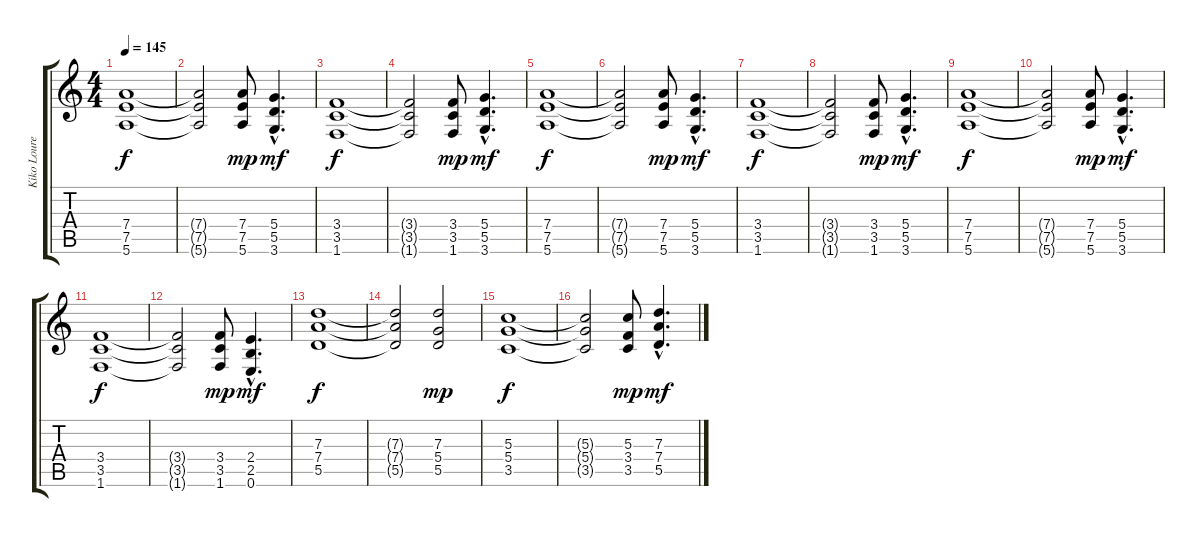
\track ("Kiko Loureiro" "Kiko Loure") {instrument electricguitarclean}
\staff {score tabs}
\tuning (E4 B3 G3 D3 A2 E2) {hide}
\ts (4 4)
\tempo 145
\clef g2
\ks c
(7.4 7.5 5.6).1{dy f} |
(7.4{t} 7.5{t} 5.6{t}).2 (7.4 7.5 5.6).8{dy mp} (5.4{hac} 5.5{hac} 3.6{hac}).4{d dy mf} |
(3.4 3.5 1.6).1{dy f} |
(3.4{t} 3.5{t} 1.6{t}).2 (3.4 3.5 1.6).8{dy mp} (5.4{hac} 5.5{hac} 3.6{hac}).4{d dy mf} |
(7.4 7.5 5.6).1{dy f} |
(7.4{t} 7.5{t} 5.6{t}).2 (7.4 7.5 5.6).8{dy mp} (5.4{hac} 5.5{hac} 3.6{hac}).4{d dy mf} |
(3.4 3.5 1.6).1{dy f} |
(3.4{t} 3.5{t} 1.6{t}).2 (3.4 3.5 1.6).8{dy mp} (5.4{hac} 5.5{hac} 3.6{hac}).4{d dy mf} |
(7.4 7.5 5.6).1{dy f} |
(7.4{t} 7.5{t} 5.6{t}).2 (7.4 7.5 5.6).8{dy mp} (5.4{hac} 5.5{hac} 3.6{hac}).4{d dy mf} |
(3.4 3.5 1.6).1{dy f} |
(3.4{t} 3.5{t} 1.6{t}).2 (3.4 3.5 1.6).8{dy mp} (2.4{hac} 2.5{hac} 0.6{hac}).4{d dy mf} |
(7.3 7.4 5.5).1{dy f} |
(7.3{t} 7.4{t} 5.5{t}).2 (7.3 5.4 5.5).2{dy mp} |
(5.3 5.4 3.5).1{dy f} |
(5.3{t} 5.4{t} 3.5{t}).2 (5.3 3.4 3.5).8{dy mp} (7.3{hac} 7.4{hac} 5.5{hac}).4{d dy mf}
